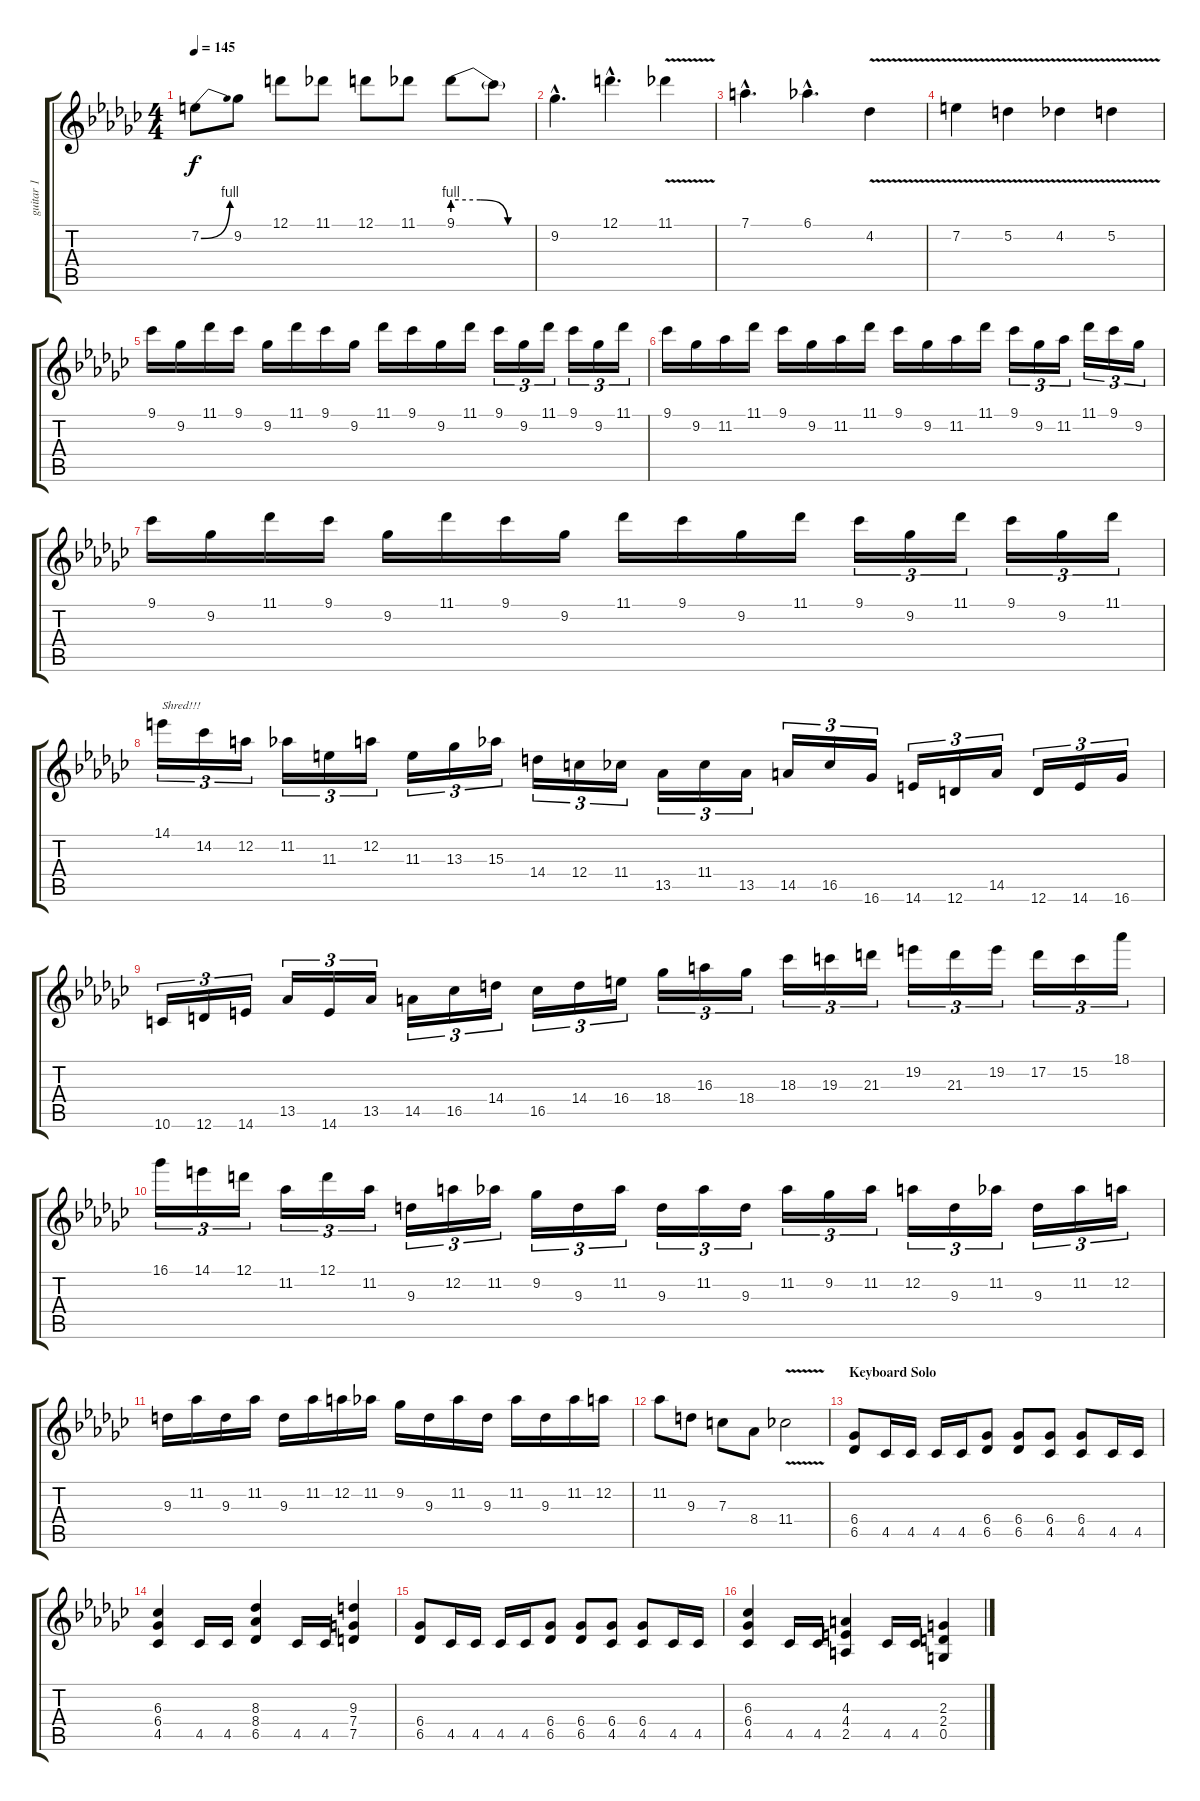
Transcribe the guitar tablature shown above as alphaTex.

\track ("guitar 1" "guitar 1") {instrument distortionguitar}
\staff {score tabs}
\tuning (D4 A3 F3 C3 G2 D2) {hide}
\ts (4 4)
\tempo 145
\clef g2
\ks gb
7.2{be (bend 0 0 60 4)}.8{dy f instrument distortionguitar} 9.2.8 12.1.8 11.1.8 12.1.8 11.1.8 9.1{be (custom 0 4 20 4 40 0 60 0)}.8 9.1{t}.8 |
9.2{hac}.4{d} 12.1{hac}.4{d} 11.1{v}.4 |
7.1{hac}.4{d} 6.1{hac}.4{d} 4.2{v}.4 |
7.2{v}.4 5.2{v}.4 4.2{v}.4 5.2{v}.4 |
9.1.16 9.2.16 11.1.16 9.1.16 9.2.16 11.1.16 9.1.16 9.2.16 11.1.16 9.1.16 9.2.16 11.1.16 9.1.16{tu (3 2)} 9.2.16{tu (3 2)} 11.1.16{tu (3 2)} 9.1.16{tu (3 2)} 9.2.16{tu (3 2)} 11.1.16{tu (3 2)} |
9.1.16 9.2.16 11.2.16 11.1.16 9.1.16 9.2.16 11.2.16 11.1.16 9.1.16 9.2.16 11.2.16 11.1.16 9.1.16{tu (3 2)} 9.2.16{tu (3 2)} 11.2.16{tu (3 2)} 11.1.16{tu (3 2)} 9.1.16{tu (3 2)} 9.2.16{tu (3 2)} |
9.1.16 9.2.16 11.1.16 9.1.16 9.2.16 11.1.16 9.1.16 9.2.16 11.1.16 9.1.16 9.2.16 11.1.16 9.1.16{tu (3 2)} 9.2.16{tu (3 2)} 11.1.16{tu (3 2)} 9.1.16{tu (3 2)} 9.2.16{tu (3 2)} 11.1.16{tu (3 2)} |
14.1.16{tu (3 2) txt "Shred!!!"} 14.2.16{tu (3 2)} 12.2.16{tu (3 2)} 11.2.16{tu (3 2)} 11.3.16{tu (3 2)} 12.2.16{tu (3 2)} 11.3.16{tu (3 2)} 13.3.16{tu (3 2)} 15.3.16{tu (3 2)} 14.4.16{tu (3 2)} 12.4.16{tu (3 2)} 11.4.16{tu (3 2)} 13.5.16{tu (3 2)} 11.4.16{tu (3 2)} 13.5.16{tu (3 2)} 14.5.16{tu (3 2)} 16.5.16{tu (3 2)} 16.6.16{tu (3 2)} 14.6.16{tu (3 2)} 12.6.16{tu (3 2)} 14.5.16{tu (3 2)} 12.6.16{tu (3 2)} 14.6.16{tu (3 2)} 16.6.16{tu (3 2)} |
10.6.16{tu (3 2)} 12.6.16{tu (3 2)} 14.6.16{tu (3 2)} 13.5.16{tu (3 2)} 14.6.16{tu (3 2)} 13.5.16{tu (3 2)} 14.5.16{tu (3 2)} 16.5.16{tu (3 2)} 14.4.16{tu (3 2)} 16.5.16{tu (3 2)} 14.4.16{tu (3 2)} 16.4.16{tu (3 2)} 18.4.16{tu (3 2)} 16.3.16{tu (3 2)} 18.4.16{tu (3 2)} 18.3.16{tu (3 2)} 19.3.16{tu (3 2)} 21.3.16{tu (3 2)} 19.2.16{tu (3 2)} 21.3.16{tu (3 2)} 19.2.16{tu (3 2)} 17.2.16{tu (3 2)} 15.2.16{tu (3 2)} 18.1.16{tu (3 2)} |
16.1.16{tu (3 2)} 14.1.16{tu (3 2)} 12.1.16{tu (3 2)} 11.2.16{tu (3 2)} 12.1.16{tu (3 2)} 11.2.16{tu (3 2)} 9.3.16{tu (3 2)} 12.2.16{tu (3 2)} 11.2.16{tu (3 2)} 9.2.16{tu (3 2)} 9.3.16{tu (3 2)} 11.2.16{tu (3 2)} 9.3.16{tu (3 2)} 11.2.16{tu (3 2)} 9.3.16{tu (3 2)} 11.2.16{tu (3 2)} 9.2.16{tu (3 2)} 11.2.16{tu (3 2)} 12.2.16{tu (3 2)} 9.3.16{tu (3 2)} 11.2.16{tu (3 2)} 9.3.16{tu (3 2)} 11.2.16{tu (3 2)} 12.2.16{tu (3 2)} |
9.3.16 11.2.16 9.3.16 11.2.16 9.3.16 11.2.16 12.2.16 11.2.16 9.2.16 9.3.16 11.2.16 9.3.16 11.2.16 9.3.16 11.2.16 12.2.16 |
11.2.8 9.3.8 7.3.8 8.4.8 11.4{v}.2 |
\section ("" "Keyboard Solo")
(6.4 6.5).8{instrument distortionguitar} 4.5.16 4.5.16 4.5.16 4.5.16 (6.4 6.5).8 (6.4 6.5).8 (6.4 4.5).8 (6.4 4.5).8 4.5.16 4.5.16 |
(6.3 6.4 4.5).4 4.5.16 4.5.16 (8.3 8.4 6.5).4 4.5.16 4.5.16 (9.3 7.4 7.5).4 |
(6.4 6.5).8 4.5.16 4.5.16 4.5.16 4.5.16 (6.4 6.5).8 (6.4 6.5).8 (6.4 4.5).8 (6.4 4.5).8 4.5.16 4.5.16 |
(6.3 6.4 4.5).4 4.5.16 4.5.16 (4.3 4.4 2.5).4 4.5.16 4.5.16 (2.3 2.4 0.5).4
